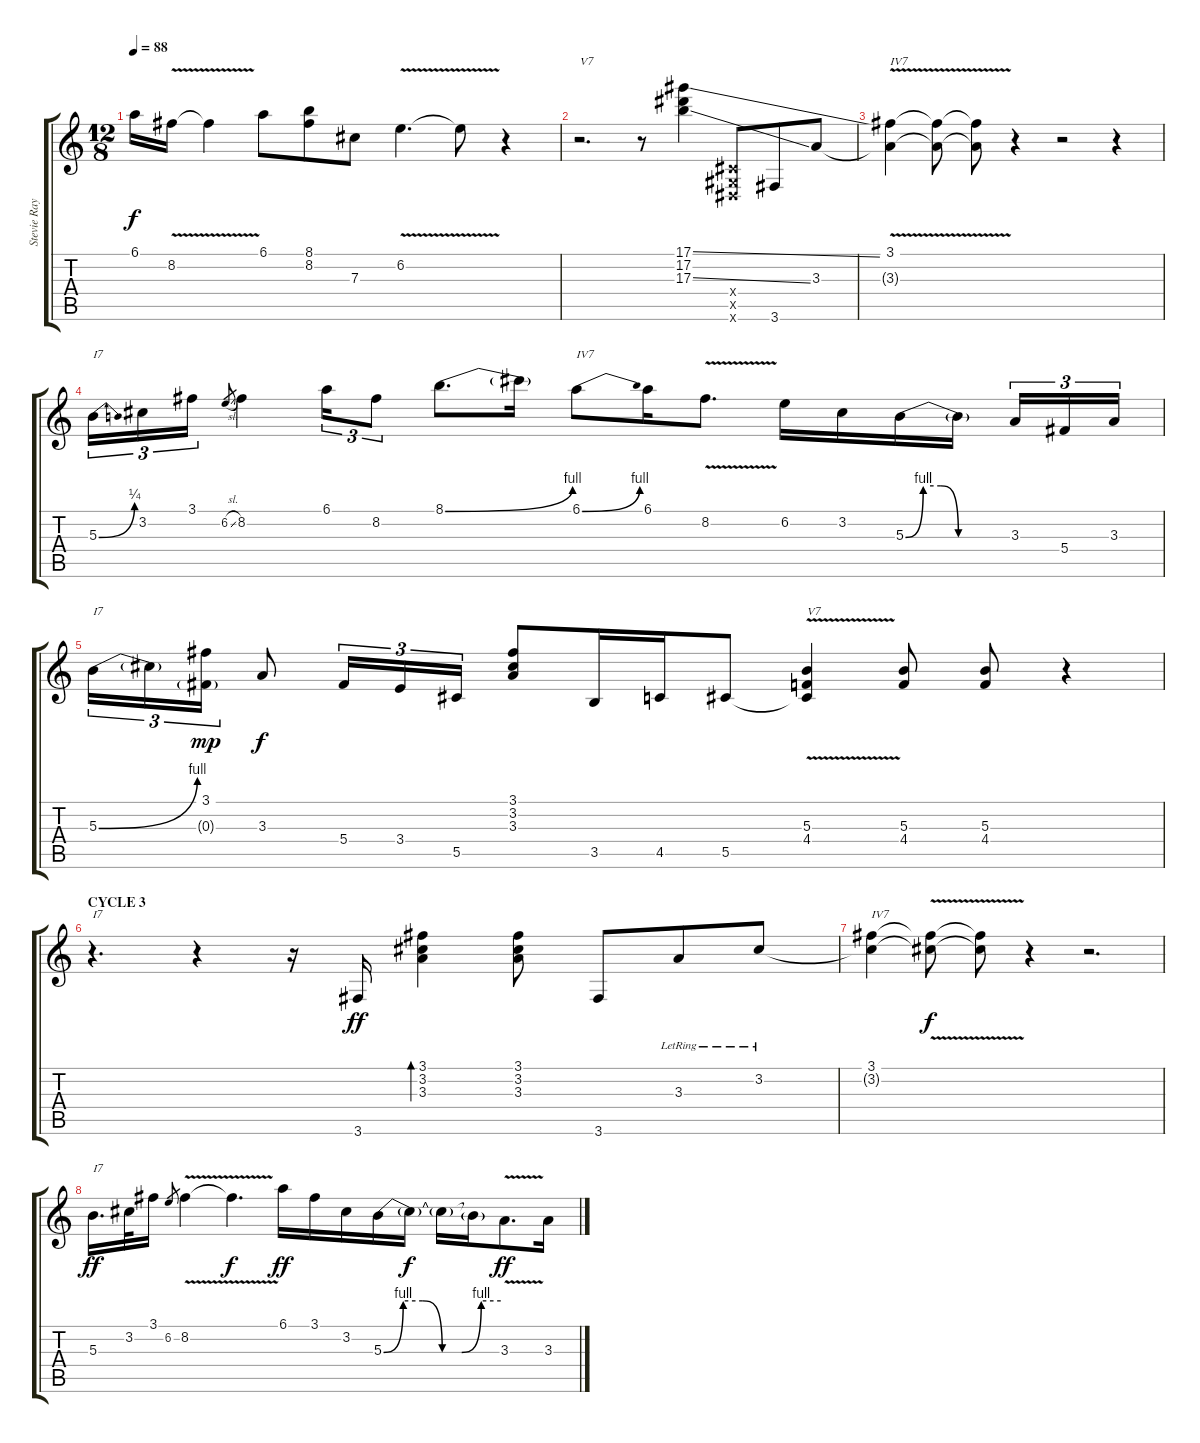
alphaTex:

\track ("Stevie Ray Vaughan" "Stevie Ray") {instrument electricguitarjazz}
\staff {score tabs}
\tuning (Eb4 Bb3 Gb3 Db3 Ab2 Eb2) {hide}
\ts (12 8)
\tempo 88
\clef g2
\ks c
6.1.16{dy f} 8.2{v}.16 8.2{t}.4 6.1.8 (8.1 8.2).8 7.3.8 6.2{v}.4{d} 6.2{t}.8 r.4 |
r.2{d txt "V7"} r.8 (17.1{ss} 17.2 17.3{ss}).4 (0.4{x} 0.5{x} 0.6{x}).8 3.6.8 3.3.8 |
(3.1 3.3{v t}).4{txt "IV7"} (3.1{v t} 3.3{v t}).8 (3.1{v t} 3.3{v t}).8 r.4 r.2 r.4 |
5.3{be (bend 0 0 60 1)}.16{tu (3 2) txt "I7"} 3.2.16{tu (3 2)} 3.1.16{tu (3 2)} 6.2{sl}.8{gr} 8.2.4 6.1.16{tu (3 2)} 8.2.8{tu (3 2)} 8.1{be (bend 0 0 60 4)}.8{d} 8.1{t}.16 6.1{be (bend 0 0 60 4)}.8{txt "IV7"} 6.1.16 8.2{v}.8{d} 6.2.16 3.2.16 5.3{be (custom 0 0 10 4 20 4 30 0 60 0)}.16 5.3{t}.16{beam splitsecondary} 3.3.16{tu (3 2)} 5.4.16{tu (3 2)} 3.3.16{tu (3 2)} |
5.3{be (bend 0 0 60 4)}.16{tu (3 2) txt "I7"} 5.3{t}.16{tu (3 2)} (3.1 0.3{g}).16{tu (3 2) dy mp} 3.3.8{dy f} 5.4.16{tu (3 2)} 3.4.16{tu (3 2)} 5.5.16{tu (3 2)} (3.1 3.2 3.3).8 3.5.16 4.5.16 5.5.8 (5.3{v} 4.4{v} 5.5{t}).4{txt "V7"} (5.3 4.4).8 (5.3 4.4).8 r.4 |
\section ("" "CYCLE 3")
r.4{d txt "I7"} r.4 r.16 3.6.16{dy ff} (3.1 3.2 3.3).4{bd 120} (3.1 3.2 3.3).8 3.6.8 3.3{lr}.8 3.2{lr}.8 |
(3.1 3.2{t}).4{txt "IV7"} (3.1{v t} 3.2{t}).8{dy f} (3.1{v t} 3.2{t}).8 r.4 r.2{d} |
5.3.16{d txt "I7" dy ff} 3.2.32 3.1.16 6.2.8{gr} 8.2{v}.4 8.2{t}.4{d dy f} 6.1.16{dy ff} 3.1.16 3.2.16 5.3{be (custom 0 0 10 4 20 4 30 0 40 0 50 4 60 4)}.16 5.3{t}.16{dy f} 5.3{t}.16 5.3{t}.16 3.3{v}.8{d dy ff} 3.3{ss}.16
